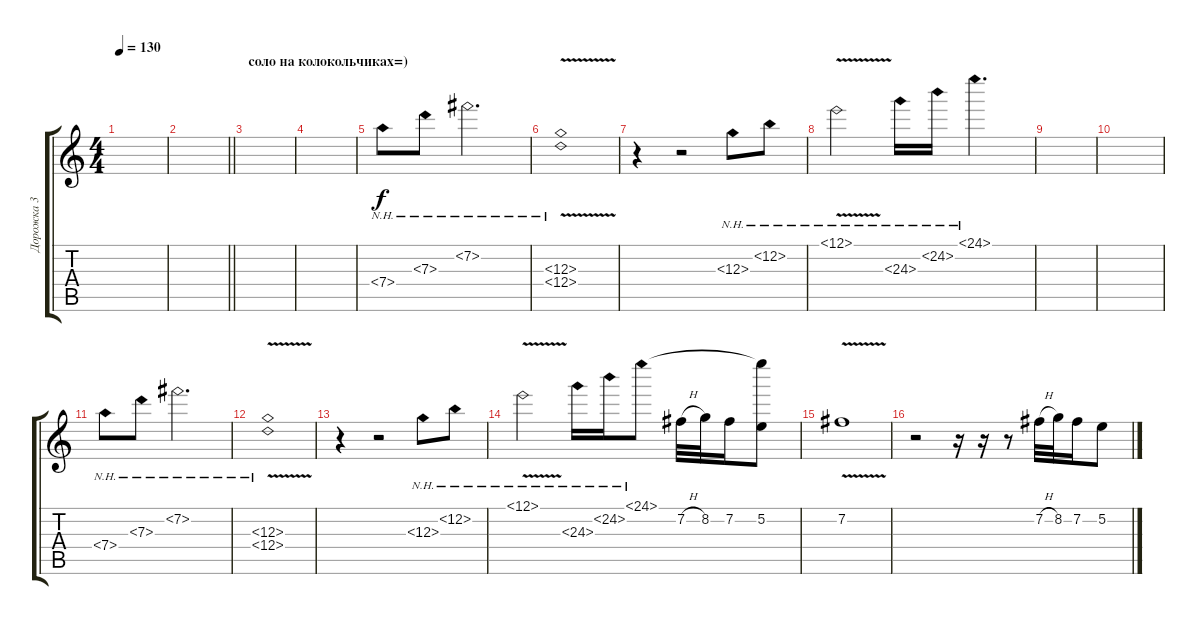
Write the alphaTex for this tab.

\track ("Дорожка 3" "Дорожка 3") {instrument acousticguitarsteel}
\staff {score tabs}
\tuning (E4 B3 G3 D3 A2 E2) {hide}
\ts (4 4)
\tempo 130
\clef g2
\ks c
|
\barLineRight lightlight
|
\section ("" "соло на колокольчиках=)")
|
|
7.4{nh}.8 7.3{nh}.8 7.2{nh}.2{d} |
(12.3{nh v} 12.4{nh v}).1 |
r.4 r.2 12.3{nh}.8 12.2{nh}.8 |
12.1{nh v}.2 24.3{nh}.16 24.2{nh}.16 24.1{nh}.4{d} |
|
|
7.4{nh}.8 7.3{nh}.8 7.2{nh}.2{d} |
(12.3{nh v} 12.4{nh v}).1 |
r.4 r.2 12.3{nh}.8 12.2{nh}.8 |
12.1{nh v}.2 24.3{nh}.16 24.2{nh}.16 24.1{nh}.8 7.2{h}.32 8.2.32 7.2.16 (24.1{t} 5.2).8 |
7.2{v}.1 |
r.2 r.16 r.16 r.8 7.2{h}.32 8.2.32 7.2.16 5.2.8
